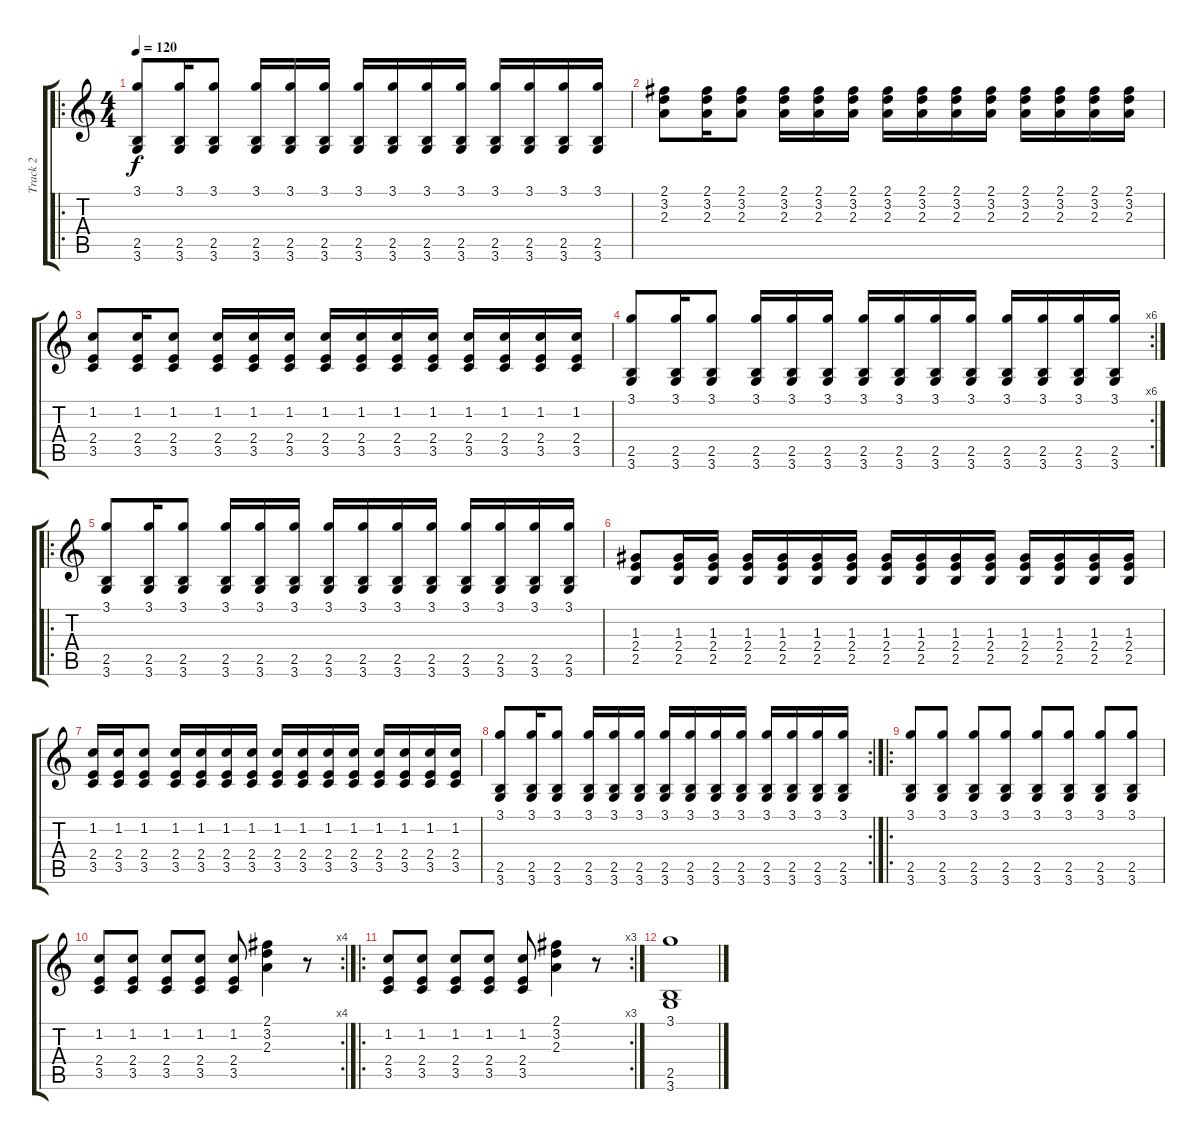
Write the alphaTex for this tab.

\track ("Track 2" "Track 2") {instrument electricguitarclean}
\staff {score tabs}
\tuning (E4 B3 G3 D3 A2 E2) {hide}
\ro
\ts (4 4)
\tempo 120
\clef g2
\ks c
(3.1 2.5 3.6).8{dy f} (3.1 2.5 3.6).16 (3.1 2.5 3.6).8 (3.1 2.5 3.6).16 (3.1 2.5 3.6).16 (3.1 2.5 3.6).16 (3.1 2.5 3.6).16 (3.1 2.5 3.6).16 (3.1 2.5 3.6).16 (3.1 2.5 3.6).16 (3.1 2.5 3.6).16 (3.1 2.5 3.6).16 (3.1 2.5 3.6).16 (3.1 2.5 3.6).16 |
(2.1 3.2 2.3).8 (2.1 3.2 2.3).16 (2.1 3.2 2.3).8 (2.1 3.2 2.3).16 (2.1 3.2 2.3).16 (2.1 3.2 2.3).16 (2.1 3.2 2.3).16 (2.1 3.2 2.3).16 (2.1 3.2 2.3).16 (2.1 3.2 2.3).16 (2.1 3.2 2.3).16 (2.1 3.2 2.3).16 (2.1 3.2 2.3).16 (2.1 3.2 2.3).16 |
(1.2 2.4 3.5).8 (1.2 2.4 3.5).16 (1.2 2.4 3.5).8 (1.2 2.4 3.5).16 (1.2 2.4 3.5).16 (1.2 2.4 3.5).16 (1.2 2.4 3.5).16 (1.2 2.4 3.5).16 (1.2 2.4 3.5).16 (1.2 2.4 3.5).16 (1.2 2.4 3.5).16 (1.2 2.4 3.5).16 (1.2 2.4 3.5).16 (1.2 2.4 3.5).16 |
\rc 6
(3.1 2.5 3.6).8 (3.1 2.5 3.6).16 (3.1 2.5 3.6).8 (3.1 2.5 3.6).16 (3.1 2.5 3.6).16 (3.1 2.5 3.6).16 (3.1 2.5 3.6).16 (3.1 2.5 3.6).16 (3.1 2.5 3.6).16 (3.1 2.5 3.6).16 (3.1 2.5 3.6).16 (3.1 2.5 3.6).16 (3.1 2.5 3.6).16 (3.1 2.5 3.6).16 |
\ro
(3.1 2.5 3.6).8 (3.1 2.5 3.6).16 (3.1 2.5 3.6).8 (3.1 2.5 3.6).16 (3.1 2.5 3.6).16 (3.1 2.5 3.6).16 (3.1 2.5 3.6).16 (3.1 2.5 3.6).16 (3.1 2.5 3.6).16 (3.1 2.5 3.6).16 (3.1 2.5 3.6).16 (3.1 2.5 3.6).16 (3.1 2.5 3.6).16 (3.1 2.5 3.6).16 |
(1.3 2.4 2.5).8 (1.3 2.4 2.5).16 (1.3 2.4 2.5).16 (1.3 2.4 2.5).16 (1.3 2.4 2.5).16 (1.3 2.4 2.5).16 (1.3 2.4 2.5).16 (1.3 2.4 2.5).16 (1.3 2.4 2.5).16 (1.3 2.4 2.5).16 (1.3 2.4 2.5).16 (1.3 2.4 2.5).16 (1.3 2.4 2.5).16 (1.3 2.4 2.5).16 (1.3 2.4 2.5).16 |
(1.2 2.4 3.5).16 (1.2 2.4 3.5).16 (1.2 2.4 3.5).8 (1.2 2.4 3.5).16 (1.2 2.4 3.5).16 (1.2 2.4 3.5).16 (1.2 2.4 3.5).16 (1.2 2.4 3.5).16 (1.2 2.4 3.5).16 (1.2 2.4 3.5).16 (1.2 2.4 3.5).16 (1.2 2.4 3.5).16 (1.2 2.4 3.5).16 (1.2 2.4 3.5).16 (1.2 2.4 3.5).16 |
\rc 2
(3.1 2.5 3.6).8 (3.1 2.5 3.6).16 (3.1 2.5 3.6).8 (3.1 2.5 3.6).16 (3.1 2.5 3.6).16 (3.1 2.5 3.6).16 (3.1 2.5 3.6).16 (3.1 2.5 3.6).16 (3.1 2.5 3.6).16 (3.1 2.5 3.6).16 (3.1 2.5 3.6).16 (3.1 2.5 3.6).16 (3.1 2.5 3.6).16 (3.1 2.5 3.6).16 |
\ro
(3.1 2.5 3.6).8 (3.1 2.5 3.6).8 (3.1 2.5 3.6).8 (3.1 2.5 3.6).8 (3.1 2.5 3.6).8 (3.1 2.5 3.6).8 (3.1 2.5 3.6).8 (3.1 2.5 3.6).8 |
\rc 4
(1.2 2.4 3.5).8 (1.2 2.4 3.5).8 (1.2 2.4 3.5).8 (1.2 2.4 3.5).8 (1.2 2.4 3.5).8 (2.1 3.2 2.3).4 r.8 |
\ro
\rc 3
(1.2 2.4 3.5).8 (1.2 2.4 3.5).8 (1.2 2.4 3.5).8 (1.2 2.4 3.5).8 (1.2 2.4 3.5).8 (2.1 3.2 2.3).4 r.8 |
(3.1 2.5 3.6).1
